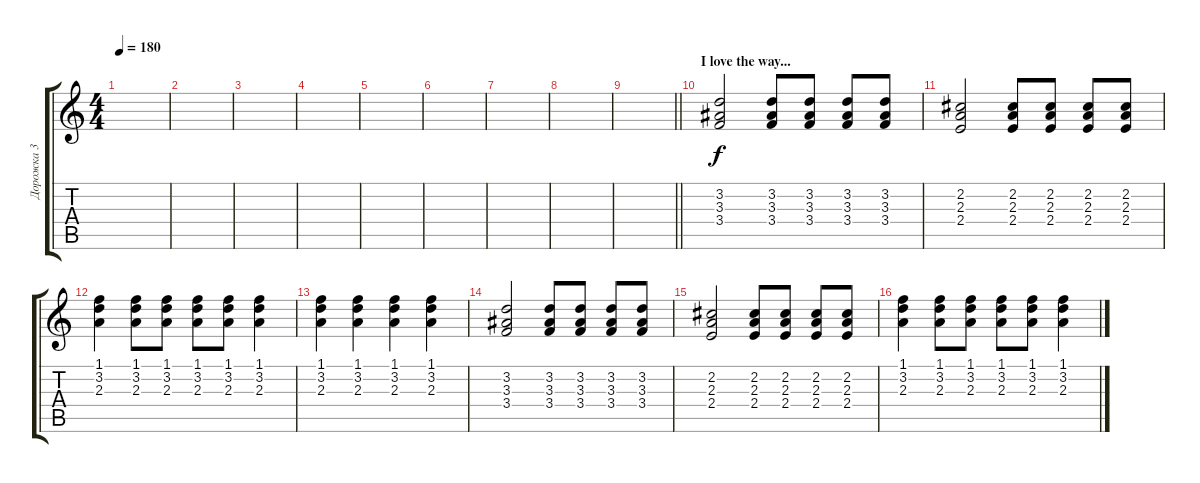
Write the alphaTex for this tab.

\track ("Дорожка 3" "Дорожка 3") {instrument distortionguitar}
\staff {score tabs}
\tuning (E4 B3 G3 D3 A2 E2) {hide}
\ts (4 4)
\tempo 180
\clef g2
\ks c
|
|
|
|
|
|
|
|
\barLineRight lightlight
|
\section ("" "I love the way...")
(3.2 3.3 3.4).2 (3.2 3.3 3.4).8 (3.2 3.3 3.4).8 (3.2 3.3 3.4).8 (3.2 3.3 3.4).8 |
(2.2 2.3 2.4).2 (2.2 2.3 2.4).8 (2.2 2.3 2.4).8 (2.2 2.3 2.4).8 (2.2 2.3 2.4).8 |
(1.1 3.2 2.3).4 (1.1 3.2 2.3).8 (1.1 3.2 2.3).8 (1.1 3.2 2.3).8 (1.1 3.2 2.3).8 (1.1 3.2 2.3).4 |
(1.1 3.2 2.3).4 (1.1 3.2 2.3).4 (1.1 3.2 2.3).4 (1.1 3.2 2.3).4 |
(3.2 3.3 3.4).2 (3.2 3.3 3.4).8 (3.2 3.3 3.4).8 (3.2 3.3 3.4).8 (3.2 3.3 3.4).8 |
(2.2 2.3 2.4).2 (2.2 2.3 2.4).8 (2.2 2.3 2.4).8 (2.2 2.3 2.4).8 (2.2 2.3 2.4).8 |
(1.1 3.2 2.3).4 (1.1 3.2 2.3).8 (1.1 3.2 2.3).8 (1.1 3.2 2.3).8 (1.1 3.2 2.3).8 (1.1 3.2 2.3).4
